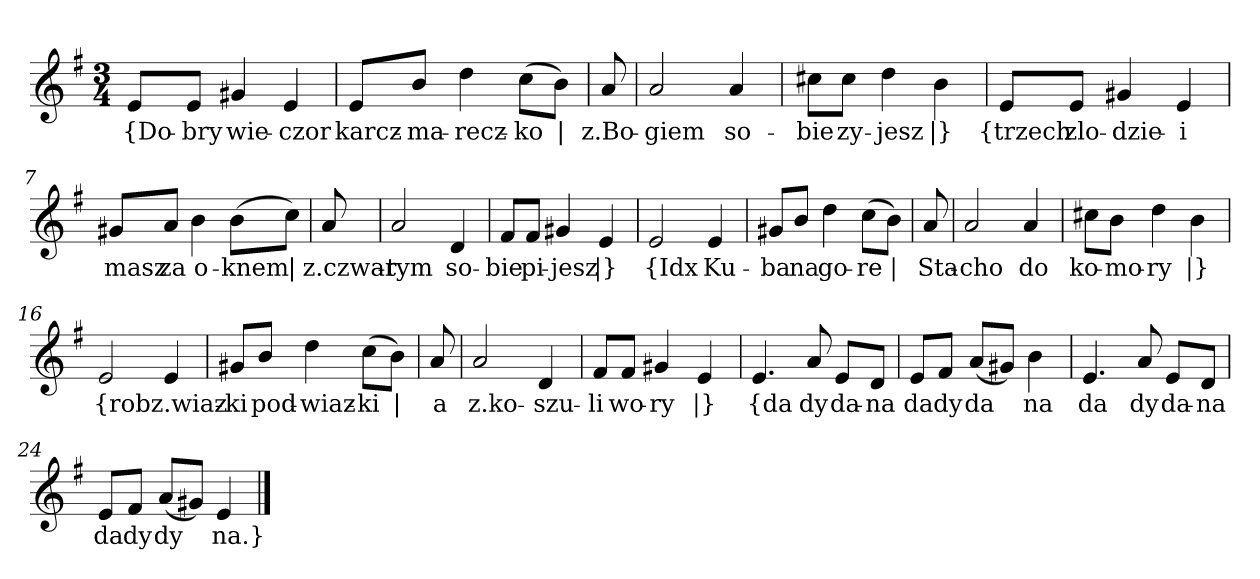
**kern	**text
*part1	*part1
*staff1	*staff1
*clefG2	*
*k[f#]	*
*M3/4	*
=	=
8e/L	{Do-
8e/J	-bry
4g#X	wie-
4e	-czor
=2	=2
8e/L	karcz-
8b/J	-ma-
4dd	-recz-
(8cc\L	-ko
8b\J)	|
=3y	=3y
8a	z.Bo-
=4	=4
2a	-giem
4a	so-
=5	=5
8cc#X\L	-bie
8cc#\J	zy-
4dd	-jesz
4b	|}
=6y	=6y
8e/L	{trzech
8e/J	zlo-
4g#X	-dzie-
4e	-i
=7	=7
8g#X/L	masz
8a/J	za
4b	o-
(8b\L	-knem
8cc\J)	|
=8y	=8y
8a	z.czwar-
=9	=9
2a	-tym
4d	so-
=10	=10
8f#/L	-bie
8f#/J	pi-
4g#X	-jesz
4e	|}
=11y	=11y
2e	{Idx
4e	Ku-
=12	=12
8g#X/L	-ba
8b/J	na
4dd	go-
(8cc\L	-re
8b\J)	|
=13y	=13y
8a	Sta-
=14	=14
2a	-cho
4a	do
=15	=15
8cc#X\L	ko-
8b\J	-mo-
4dd	-ry
4b	|}
=16y	=16y
2e	{rob
4e	z.wiaz-
=17	=17
8g#X/L	-ki
8b/J	pod-
4dd	-wiaz-
(8cc\L	-ki
8b\J)	|
=18y	=18y
8a	a
=19	=19
2a	z.ko-
4d	-szu-
=20	=20
8f#/L	-li
8f#/J	wo-
4g#X	-ry
4e	|}
=21y	=21y
4.e	{da
8a	dy
8e/L	da-
8d/J	-na
=22	=22
8e/L	da
8f#/J	dy
(8a/L	da
8g#X/J)	--
4b	-na
=23	=23
4.e	da
8a	dy
8e/L	da-
8d/J	-na
=24	=24
8e/L	da
8f#/J	dy
(8a/L	dy
8g#X/J)	--
4e	-na.}
==	==
*-	*-
